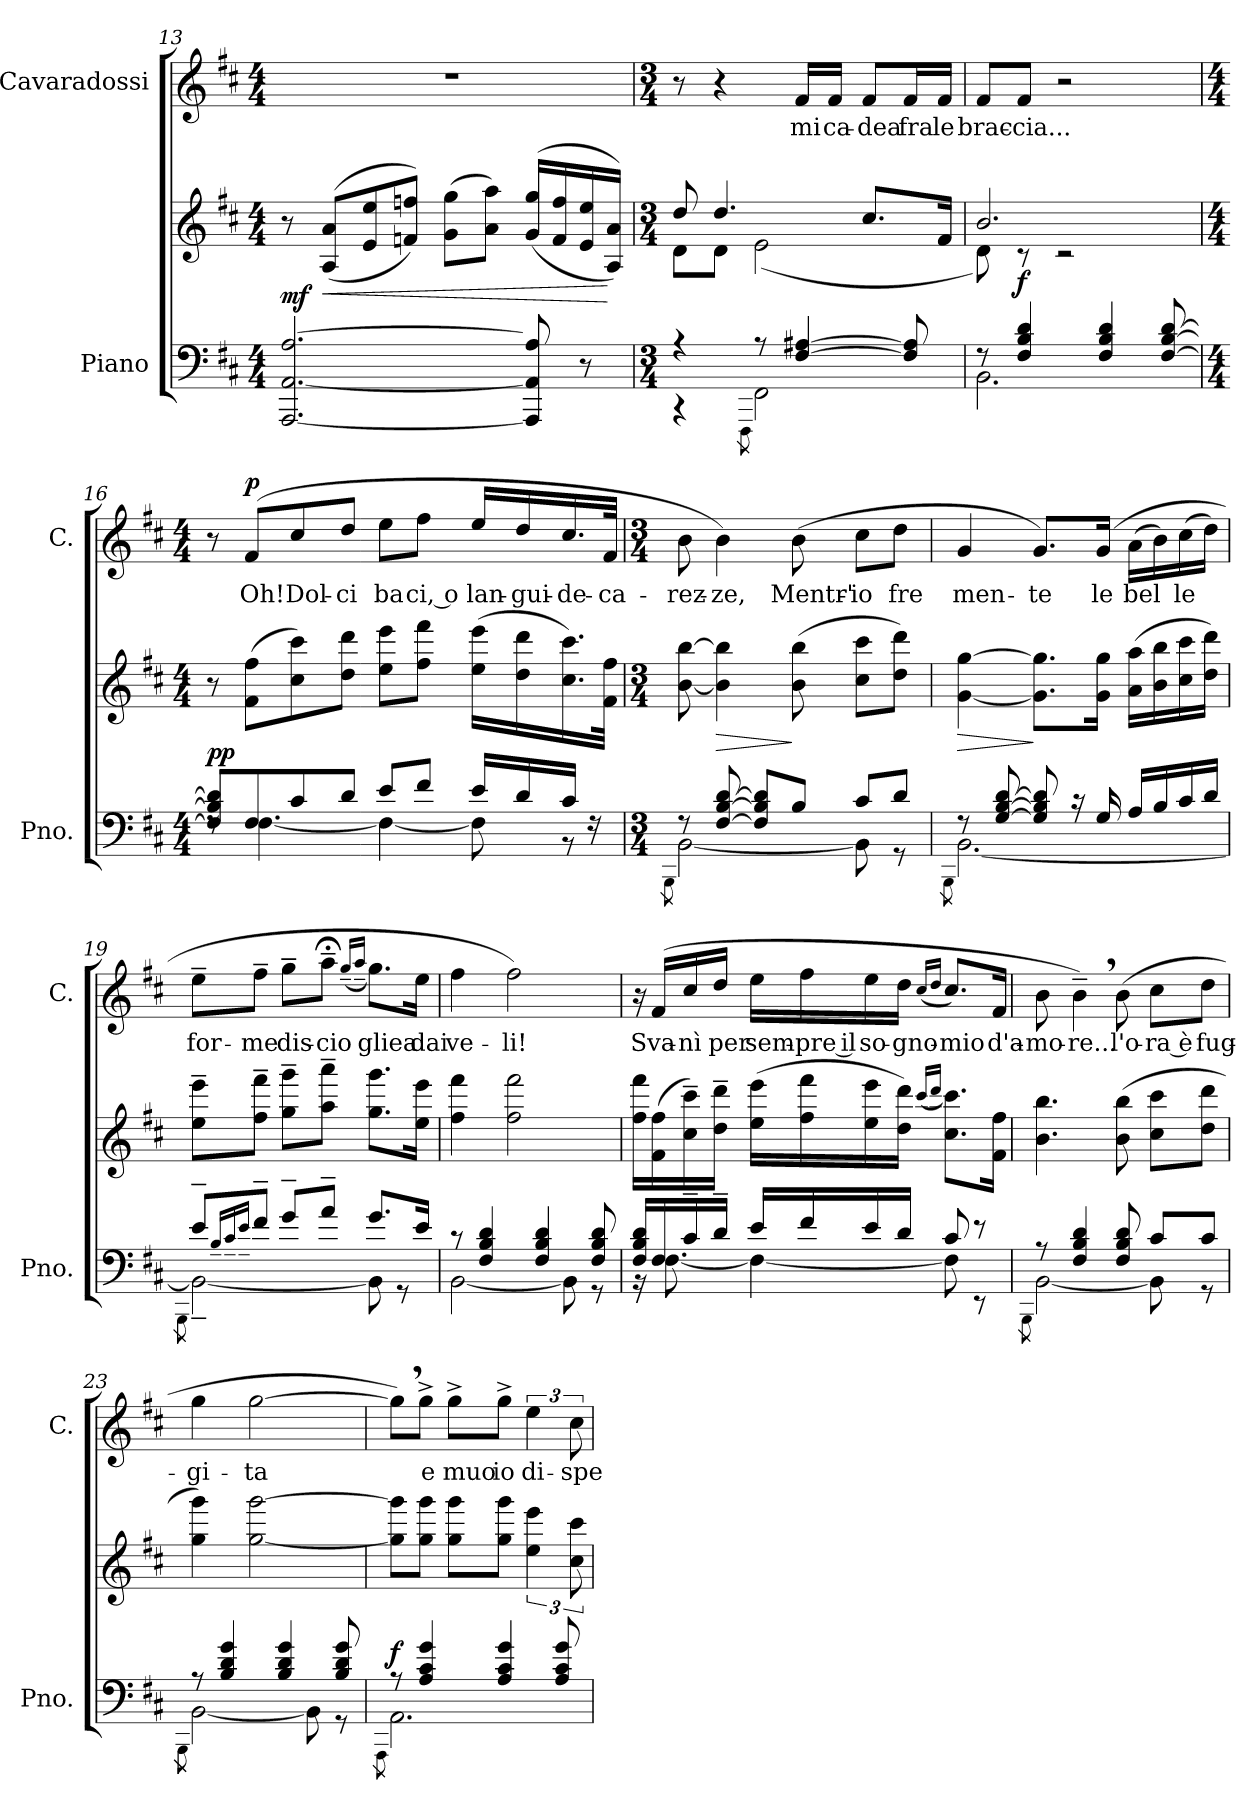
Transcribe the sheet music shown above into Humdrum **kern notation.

**kern	**kern	**dynam	**kern	**text	**dynam
*part2	*part2	*part2	*part1	*part1	*part1
*staff3	*staff2	*staff2/3	*staff1	*staff1	*staff1
*I"Piano	*	*	*I"Cavaradossi	*	*
*I'Pno.	*	*	*I'C.	*	*
!!LO:LB:g=z
*clefF4	*clefG2	*	*clefG2	*	*
*k[f#c#]	*k[f#c#]	*	*k[f#c#]	*	*
*M4/4	*M4/4	*	*M4/4	*	*
=13	=13	=13	=13	=13	=13
!	!	!LO:DY:a=2	!	!	!LO:DY:b
[2.AAA/ [2.AA/ [2.A/	8r	mf	1r	.	other-dynamics
!	!	!LO:HP:b	!	!	!
.	((8A/ 8a/L	<	.	.	.
.	8e/ 8ee/	.	.	.	.
.	8fn/ 8ffn/J))	.	.	.	.
.	(8g\ 8gg\L	.	.	.	.
.	8a\ 8aa\J)	.	.	.	.
8AAA/] 8AA/] 8A/]	((16g/ 16gg/LL	.	.	.	.
.	16f/ 16ff/	.	.	.	.
8r	16e/ 16ee/	.	.	.	.
.	16A/ 16a/JJ))	[	.	.	.
=14	=14	=14	=14	=14	=14
*M3/4	*M3/4	*	*M3/4	*	*
*	*	*	*MM53	*	*
*^	*^	*	*	*	*
!	!	!	!	!LO:DY:a	!	!	!
4r	4r	8dd/	8d\L	other-dynamics	8r	.	.
!	!	!	!	!	!	!	!LO:DY:a
.	.	4.dd/	8d\J	.	4r	.	other-dynamics
.	8qFFF#\	.	.	.	.	.	.
8r	2FF#\	.	(2e\	.	.	.	.
!	!	!	!	!	!	!LO:LY:b	!LO:DY:a
[4F#/ [4A#X/	.	.	.	.	16f#/LL	mi	other-dynamics
!	!	!	!	!	!	!LO:LY:b	!
.	.	.	.	.	16f#/JJ	ca-	.
!	!	!	!	!	!	!LO:LY:b	!
.	.	8.cc#/L	.	.	8f#/L	-dea	.
!	!	!	!	!	!	!LO:LY:b	!
8F#/] 8A#/]	.	.	.	.	16f#/L	fra	.
!	!	!	!	!	!	!LO:LY:b	!
.	.	16f#/Jk	.	.	16f#/JJ	le	.
=15	=15	=15	=15	=15	=15	=15	=15
!	!	!	!	!	!	!LO:LY:b	!
8rF	2.BB\	2.b/	8d\)	.	8f#/L	brac-	.
!	!	!	!	!LO:DY:a=2	!	!LO:LY:b	!
4F#/ 4B/ 4d/	.	.	8r	f	8f#/J	-cia...	.
.	.	.	2r	.	2r	.	.
4F#/ 4B/ 4d/	.	.	.	.	.	.	.
[8F#/ [8B/ [8d/	.	.	.	.	.	.	.
*	*	*v	*v	*	*	*	*
!!LO:LB:g=z
=16	=16	=16	=16	=16	=16	=16
*M4/4	*	*M4/4	*	*M4/4	*	*
!	!	!	!LO:DY:a=2	!	!	!
8F#/] 8B/] 8d/]L	8rF	8r	pp	8r	.	.
*	*	*	*	*MM43	*	*
!	!	!	!	!	!LO:LY:b	!LO:DY:a
8F#/	[4.F#\	(8f#\ 8ff#\L	.	(8f#/L	Oh!	p
!	!	!	!	!	!LO:LY:b	!
8c#/	.	8cc#\ 8ccc#\)	.	8cc#/	Dol-	.
!	!	!	!	!	!LO:LY:b	!
8d/J	.	8dd\ 8ddd\J	.	8dd/J	-ci	.
!	!	!	!	!	!LO:LY:b	!
8e/L	4F#\_	8ee\ 8eee\L	.	8ee\L	ba	.
!	!	!	!	!	!LO:LY:b	!
8f#/J	.	8ff#\ 8fff#\J	.	8ff#\J	ci, o	.
!	!	!	!	!	!LO:LY:b	!
16e/LL	8F#\]	(16ee\ 16eee\LL	.	16ee/LL	lan-	.
!	!	!	!	!	!LO:LY:b	!
16d/	.	16dd\ 16ddd\	.	16dd/	-gui-	.
!	!	!	!	!	!LO:LY:b	!
16c#/JJ	8r	16.cc#\ 16.ccc#\)	.	16.cc#/	-de-	.
16rF	.	.	.	.	.	.
!	!	!	!	!	!LO:LY:b	!
.	.	32f#\ 32ff#\JJk	.	32f#/JJk	-ca-	.
=17	=17	=17	=17	=17	=17	=17
*M3/4	*	*M3/4	*	*M3/4	*	*
.	8qBBB\	.	.	.	.	.
!	!	!	!	!	!LO:LY:b	!
8rF	[2BB\	[8b\ [8bb\	.	8b\	-rez-	.
!	!	!	!LO:HP:b	!	!LO:LY:b	!
[8F#/ [8B/ [8d/	.	4b\] 4bb\]	>	4b\)	-ze,	.
8F#/] 8B/] 8d/]L	.	.	.	.	.	.
!	!	!	!	!	!LO:LY:b	!
8B/J	.	(8b\ 8bb\	]	(8b\	Mentr'-	.
!	!	!	!	!	!LO:LY:b	!
8c#/L	8BB\]	8cc#\ 8ccc#\L	.	8cc#\L	-io	.
!	!	!	!	!	!LO:LY:b	!
8d/J	8r	8dd\ 8ddd\J)	.	8dd\J	fre	.
!!LO:PB:g=z
=18	=18	=18	=18	=18	=18	=18
.	8qBBB\	.	.	.	.	.
!	!	!	!LO:HP:b	!	!LO:LY:b	!
8rF	[2.BB\	[4g\ [4gg\	>	4g/	men-	.
[8G/ [8B/ [8d/	.	.	.	.	.	.
!	!	!	!	!	!LO:LY:b	!
8G/] 8B/] 8d/]	.	8.g\] 8.gg\]L	]	8.g/L)	-te	.
16r	.	.	.	.	.	.
!	!	!	!	!	!LO:LY:b	!
16G/	.	16g\ 16gg\Jk	.	(16g/Jk	le	.
!	!	!	!	!	!LO:LY:b	!
16A/LL	.	(16a\ 16aa\LL	.	(16a\LL	bel	.
16B/	.	16b\ 16bb\	.	16b\)	.	.
!	!	!	!	!	!LO:LY:b	!
16c#/	.	16cc#\ 16ccc#\	.	(16cc#\	le	.
16d/JJ	.	16dd\ 16ddd\JJ)	.	16dd\JJ)	.	.
=19	=19	=19	=19	=19	=19	=19
*	*	*	*	*MM38	*	*
.	8qBBB\	.	.	.	.	.
!	!	!	!	!	!LO:LY:b	!LO:DY:a
8e~/L	2BB~\_	8ee\~ 8eee\~L	.	8ee~\L	for-	other-dynamics
16qB~/LL	.	.	.	.	.	.
16qc#~/	.	.	.	.	.	.
16qe~/JJ	.	.	.	.	.	.
!	!	!	!	!	!LO:LY:b	!
8f#~/J	.	8ff#\~ 8fff#\~J	.	8ff#~\J	-me	.
!	!	!	!	!	!LO:LY:b	!
8g~/L	.	8gg\~ 8ggg\~L	.	8gg~\L	dis-	.
!	!	!	!	!	!LO:LY:b	!
8a~/J	.	8aa\~ 8aaa\~J	.	8aa;<~\J	-cio	.
*	*	*	*	*MM43	*	*
.	.	.	.	(16qgg~/LL	.	.
.	.	.	.	16qaa~/JJ	.	.
!	!	!	!	!	!LO:LY:b	!
8.g/L	8BB\]	8.gg\ 8.ggg\L	.	8.gg\L)	gliea	.
.	8r	.	.	.	.	.
!	!	!	!	!	!LO:LY:b	!
16e/Jk	.	16ee\ 16eee\Jk	.	16ee\Jk	dai	.
=20	=20	=20	=20	=20	=20	=20
!	!	!	!	!	!LO:LY:b	!
8r	[2BB\	4ff#\ 4fff#\	.	4ff#\	ve-	.
4F#/ 4B/ 4d/	.	.	.	.	.	.
!	!	!	!	!	!LO:LY:b	!
.	.	2ff#\ 2fff#\	.	2ff#\)	-li!	.
4F#/ 4B/ 4d/	.	.	.	.	.	.
.	8BB\]	.	.	.	.	.
8F#/ 8B/ 8d/	8r	.	.	.	.	.
!!LO:LB:g=z
=21	=21	=21	=21	=21	=21	=21
16F#/ 16B/ 16d/LL	16r	16ff#\ 16fff#\LL	.	16r	.	.
*	*	*	*	*MM38	*	*
!	!	!	!LO:DY:a	!	!LO:LY:b	!LO:DY:a
16F#/	[8.F#\	(16f#\ 16ff#\	other-dynamics	(16f#/LL	Sva-	other-dynamics
!	!	!	!	!	!LO:LY:b	!
16c#~/	.	16cc#\~ 16ccc#\~)	.	16cc#/	-nì	.
!	!	!	!	!	!LO:LY:b	!
16d~/JJ	.	16dd\~ 16ddd\~JJ	.	16dd/JJ	per	.
!	!	!	!	!	!LO:LY:b	!
16e/LL	4F#\_	(16ee\ 16eee\LL	.	16ee\LL	sem-	.
!	!	!	!	!	!LO:LY:b	!
16f#/	.	16ff#\ 16fff#\	.	16ff#\	-pre il	.
!	!	!	!	!	!LO:LY:b	!
16e/	.	16ee\ 16eee\	.	16ee\	so-	.
!	!	!	!	!	!LO:LY:b	!
16d/JJ	.	16dd\ 16ddd\JJ)	.	16dd\JJ	-gno-	.
*	*	*	*	*MM33	*	*
.	.	(16qccc#/LL	.	(16qcc#/LL	.	.
.	.	16qddd/JJ	.	16qdd/JJ	.	.
!	!	!	!	!	!LO:LY:b	!LO:DY:a
8c#/	8F#\]	8.cc#\ 8.ccc#\L)	.	8.cc#/L)	-mio	other-dynamics
8r	8r	.	.	.	.	.
!	!	!	!	!	!LO:LY:b	!
.	.	16f#\ 16ff#\Jk	.	16f#/Jk	d'a-	.
=22	=22	=22	=22	=22	=22	=22
*	*	*	*	*MM43	*	*
.	8qBBB\	.	.	.	.	.
!	!	!	!	!	!LO:LY:b	!
8r	[2BB\	4.b\ 4.bb\	.	8b\	-mo-	.
!	!	!	!	!	!LO:LY:b	!
4F#/ 4B/ 4d/	.	.	.	4b~,\)	-re...	.
!	!	!	!	!	!LO:LY:b	!
8F#/ 8B/ 8d/	.	(8b\ 8bb\	.	(8b\	l'o-	.
!	!	!	!	!	!LO:LY:b	!
8c#/L	8BB\]	8cc#\ 8ccc#\L	.	8cc#\L	-ra è	.
!	!	!	!	!	!LO:LY:b	!
8c#/J	8r	8dd\ 8ddd\J	.	8dd\J	fug-	.
=23	=23	=23	=23	=23	=23	=23
.	8qBBB\	.	.	.	.	.
!	!	!	!	!	!LO:LY:b	!
8rA	[2BB\	4gg\ 4ggg\)	.	4gg\	-gi-	.
4B/ 4d/ 4g/	.	.	.	.	.	.
!	!	!	!	!	!LO:LY:b	!
.	.	[2gg\ [2ggg\	.	[2gg\	-ta	.
4B/ 4d/ 4g/	.	.	.	.	.	.
.	8BB\]	.	.	.	.	.
8B/ 8d/ 8g/	8r	.	.	.	.	.
!!LO:LB:g=z
=24	=24	=24	=24	=24	=24	=24
*	*	*	*	*MM50	*	*
.	8qAAA\	.	.	.	.	.
!	!	!	!LO:DY:a=2	!	!	!
8rA	2.AA\	8gg\] 8ggg\]L	f	8gg,\L])	.	.
!	!	!	!	!	!LO:LY:b	!LO:DY:a
4A/ 4c#/ 4g/	.	8gg\ 8ggg\J	.	8gg^\J	e	other-dynamics
!	!	!	!	!	!LO:LY:b	!
.	.	8gg\ 8ggg\L	.	8gg^\L	muo	.
!	!	!	!	!	!LO:LY:b	!
4A/ 4c#/ 4g/	.	8gg\ 8ggg\J	.	8gg^\J	io	.
!	!	!	!	!	!LO:LY:b	!
.	.	6ee\ 6eee\	.	6ee\	di-	.
8A/ 8c#/ 8g/	.	.	.	.	.	.
!	!	!	!	!	!LO:LY:b	!
.	.	12cc#\ 12ccc#\	.	12cc#\	-spe-	.
*v	*v	*	*	*	*	*
=	=	=	=	=	=
*-	*-	*-	*-	*-	*-
